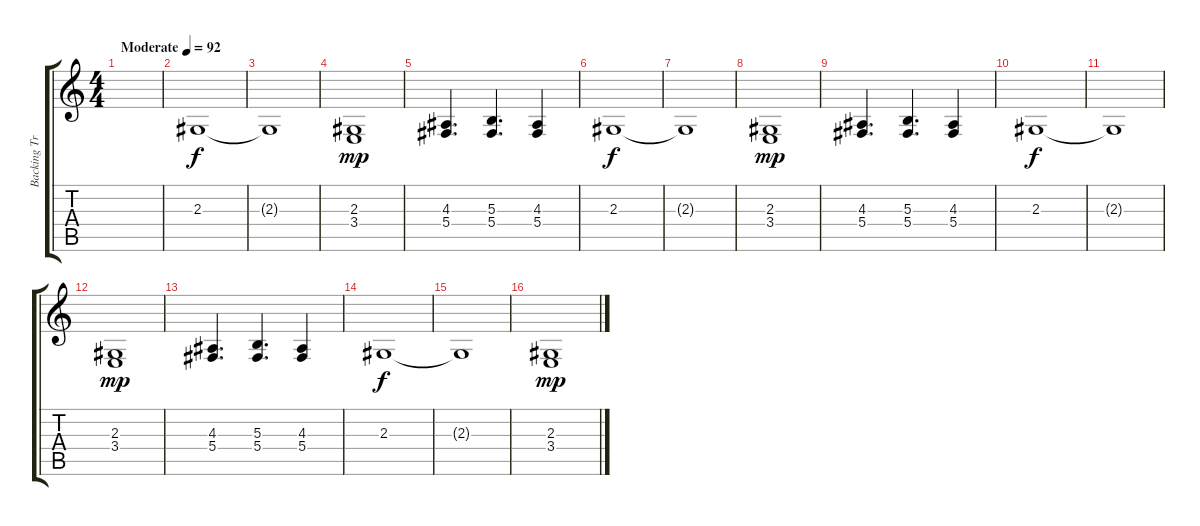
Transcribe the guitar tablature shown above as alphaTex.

\track ("Backing Track" "Backing Tr") {instrument stringensemble1}
\staff {score tabs}
\tuning (Eb4 Bb3 Gb3 Db3 Ab2 Eb2) {hide}
\ts (4 4)
\tempo (92 "Moderate")
\clef g2
\ks c
|
2.3.1 |
2.3{t}.1 |
(2.3 3.4).1{dy mp} |
(4.3 5.4).4{d} (5.3 5.4).4{d} (4.3 5.4).4 |
2.3.1{dy f} |
2.3{t}.1 |
(2.3 3.4).1{dy mp} |
(4.3 5.4).4{d} (5.3 5.4).4{d} (4.3 5.4).4 |
2.3.1{dy f} |
2.3{t}.1 |
(2.3 3.4).1{dy mp} |
(4.3 5.4).4{d} (5.3 5.4).4{d} (4.3 5.4).4 |
2.3.1{dy f} |
2.3{t}.1 |
(2.3 3.4).1{dy mp}
